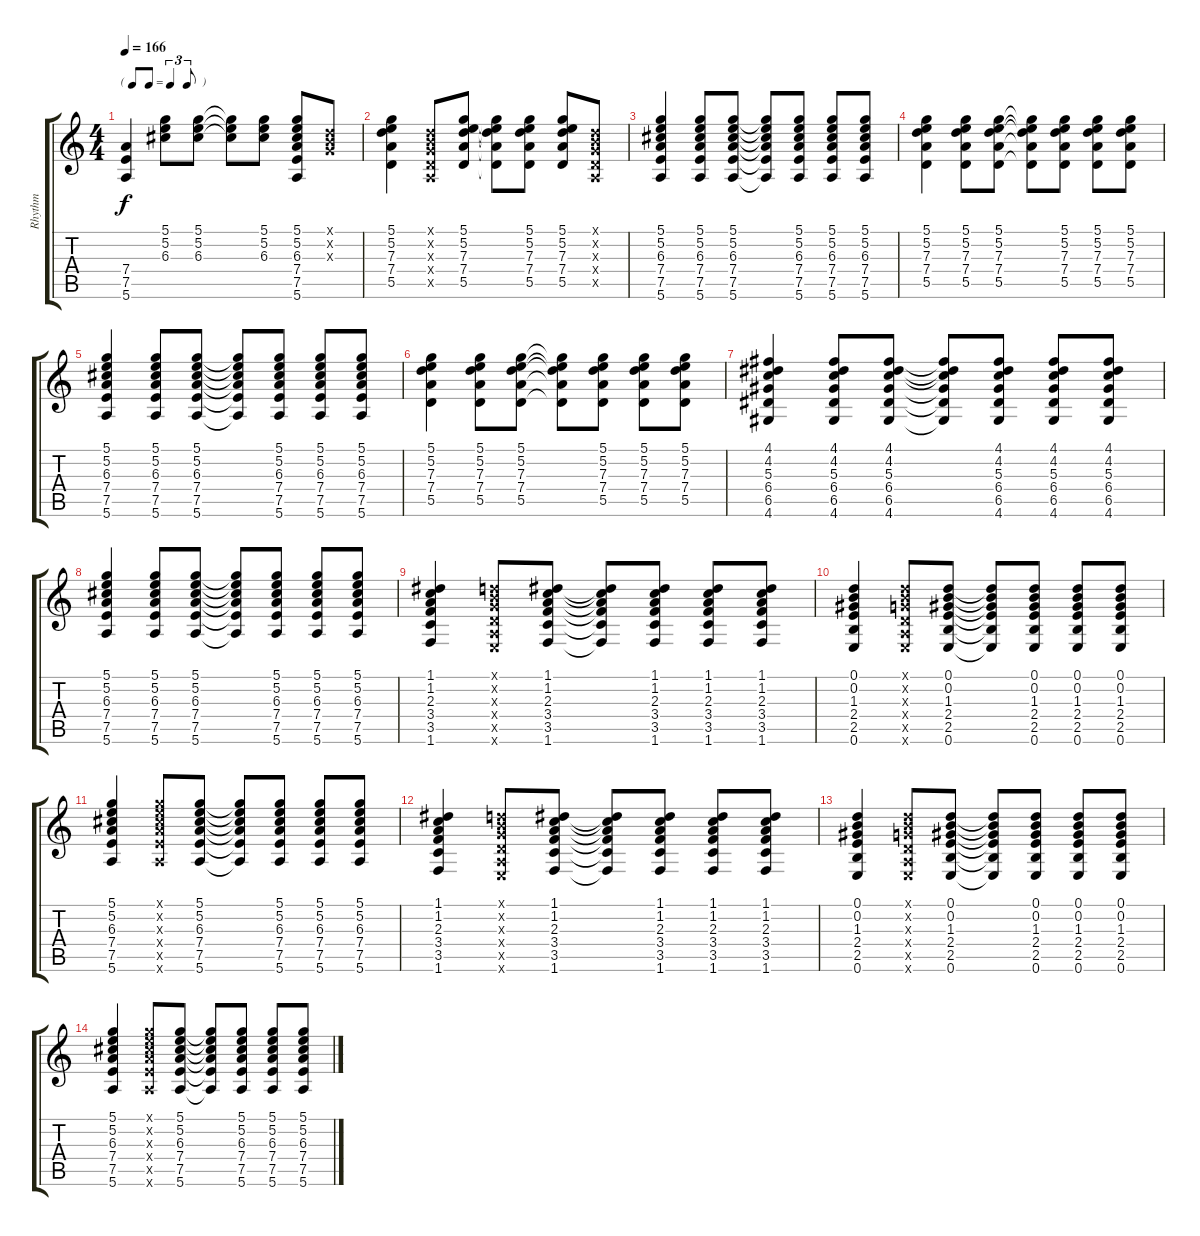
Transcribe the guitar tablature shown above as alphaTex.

\track ("Rhythm" "Rhythm") {instrument acousticguitarsteel}
\staff {score tabs}
\tuning (D4 B3 G3 D3 A2 E2) {hide}
\ts (4 4)
\tf triplet8th
\tempo 166
\clef g2
\ks c
(7.4 7.5 5.6).4{dy f} (5.1 5.2 6.3).8 (5.1 5.2 6.3).8 (5.1{t} 5.2{t} 6.3{t}).8 (5.1 5.2 6.3).8 (5.1 5.2 6.3 7.4 7.5 5.6).8 (0.1{x} 0.2{x} 0.3{x}).8 |
(5.1 5.2 7.3 7.4 5.5).4 (0.1{x} 0.2{x} 0.3{x} 0.4{x} 0.5{x}).8 (5.1 5.2 7.3 7.4 5.5).8 (5.1{t} 5.2{t} 7.3{t} 7.4{t} 5.5{t}).8 (5.1 5.2 7.3 7.4 5.5).8 (5.1 5.2 7.3 7.4 5.5).8 (0.1{x} 0.2{x} 0.3{x} 0.4{x} 0.5{x}).8 |
(5.1 5.2 6.3 7.4 7.5 5.6).4 (5.1 5.2 6.3 7.4 7.5 5.6).8 (5.1 5.2 6.3 7.4 7.5 5.6).8 (5.1{t} 5.2{t} 6.3{t} 7.4{t} 7.5{t} 5.6{t}).8 (5.1 5.2 6.3 7.4 7.5 5.6).8 (5.1 5.2 6.3 7.4 7.5 5.6).8 (5.1 5.2 6.3 7.4 7.5 5.6).8 |
(5.1 5.2 7.3 7.4 5.5).4 (5.1 5.2 7.3 7.4 5.5).8 (5.1 5.2 7.3 7.4 5.5).8 (5.1{t} 5.2{t} 7.3{t} 7.4{t} 5.5{t}).8 (5.1 5.2 7.3 7.4 5.5).8 (5.1 5.2 7.3 7.4 5.5).8 (5.1 5.2 7.3 7.4 5.5).8 |
(5.1 5.2 6.3 7.4 7.5 5.6).4 (5.1 5.2 6.3 7.4 7.5 5.6).8 (5.1 5.2 6.3 7.4 7.5 5.6).8 (5.1{t} 5.2{t} 6.3{t} 7.4{t} 7.5{t} 5.6{t}).8 (5.1 5.2 6.3 7.4 7.5 5.6).8 (5.1 5.2 6.3 7.4 7.5 5.6).8 (5.1 5.2 6.3 7.4 7.5 5.6).8 |
(5.1 5.2 7.3 7.4 5.5).4 (5.1 5.2 7.3 7.4 5.5).8 (5.1 5.2 7.3 7.4 5.5).8 (5.1{t} 5.2{t} 7.3{t} 7.4{t} 5.5{t}).8 (5.1 5.2 7.3 7.4 5.5).8 (5.1 5.2 7.3 7.4 5.5).8 (5.1 5.2 7.3 7.4 5.5).8 |
(4.1 4.2 5.3 6.4 6.5 4.6).4 (4.1 4.2 5.3 6.4 6.5 4.6).8 (4.1 4.2 5.3 6.4 6.5 4.6).8 (4.1{t} 4.2{t} 5.3{t} 6.4{t} 6.5{t} 4.6{t}).8 (4.1 4.2 5.3 6.4 6.5 4.6).8 (4.1 4.2 5.3 6.4 6.5 4.6).8 (4.1 4.2 5.3 6.4 6.5 4.6).8 |
(5.1 5.2 6.3 7.4 7.5 5.6).4 (5.1 5.2 6.3 7.4 7.5 5.6).8 (5.1 5.2 6.3 7.4 7.5 5.6).8 (5.1{t} 5.2{t} 6.3{t} 7.4{t} 7.5{t} 5.6{t}).8 (5.1 5.2 6.3 7.4 7.5 5.6).8 (5.1 5.2 6.3 7.4 7.5 5.6).8 (5.1 5.2 6.3 7.4 7.5 5.6).8 |
(1.1 1.2 2.3 3.4 3.5 1.6).4 (0.1{x} 0.2{x} 0.3{x} 0.4{x} 0.5{x} 0.6{x}).8 (1.1 1.2 2.3 3.4 3.5 1.6).8 (1.1{t} 1.2{t} 2.3{t} 3.4{t} 3.5{t} 1.6{t}).8 (1.1 1.2 2.3 3.4 3.5 1.6).8 (1.1 1.2 2.3 3.4 3.5 1.6).8 (1.1 1.2 2.3 3.4 3.5 1.6).8 |
(0.1 0.2 1.3 2.4 2.5 0.6).4 (0.1{x} 0.2{x} 0.3{x} 0.4{x} 0.5{x} 0.6{x}).8 (0.1 0.2 1.3 2.4 2.5 0.6).8 (0.1{t} 0.2{t} 1.3{t} 2.4{t} 2.5{t} 0.6{t}).8 (0.1 0.2 1.3 2.4 2.5 0.6).8 (0.1 0.2 1.3 2.4 2.5 0.6).8 (0.1 0.2 1.3 2.4 2.5 0.6).8 |
(5.1 5.2 6.3 7.4 7.5 5.6).4 (5.1{x} 5.2{x} 6.3{x} 7.4{x} 7.5{x} 5.6{x}).8 (5.1 5.2 6.3 7.4 7.5 5.6).8 (5.1{t} 5.2{t} 6.3{t} 7.4{t} 7.5{t} 5.6{t}).8 (5.1 5.2 6.3 7.4 7.5 5.6).8 (5.1 5.2 6.3 7.4 7.5 5.6).8 (5.1 5.2 6.3 7.4 7.5 5.6).8 |
(1.1 1.2 2.3 3.4 3.5 1.6).4 (0.1{x} 0.2{x} 0.3{x} 0.4{x} 0.5{x} 0.6{x}).8 (1.1 1.2 2.3 3.4 3.5 1.6).8 (1.1{t} 1.2{t} 2.3{t} 3.4{t} 3.5{t} 1.6{t}).8 (1.1 1.2 2.3 3.4 3.5 1.6).8 (1.1 1.2 2.3 3.4 3.5 1.6).8 (1.1 1.2 2.3 3.4 3.5 1.6).8 |
(0.1 0.2 1.3 2.4 2.5 0.6).4 (0.1{x} 0.2{x} 0.3{x} 0.4{x} 0.5{x} 0.6{x}).8 (0.1 0.2 1.3 2.4 2.5 0.6).8 (0.1{t} 0.2{t} 1.3{t} 2.4{t} 2.5{t} 0.6{t}).8 (0.1 0.2 1.3 2.4 2.5 0.6).8 (0.1 0.2 1.3 2.4 2.5 0.6).8 (0.1 0.2 1.3 2.4 2.5 0.6).8 |
(5.1 5.2 6.3 7.4 7.5 5.6).4 (5.1{x} 5.2{x} 6.3{x} 7.4{x} 7.5{x} 5.6{x}).8 (5.1 5.2 6.3 7.4 7.5 5.6).8 (5.1{t} 5.2{t} 6.3{t} 7.4{t} 7.5{t} 5.6{t}).8 (5.1 5.2 6.3 7.4 7.5 5.6).8 (5.1 5.2 6.3 7.4 7.5 5.6).8 (5.1 5.2 6.3 7.4 7.5 5.6).8
